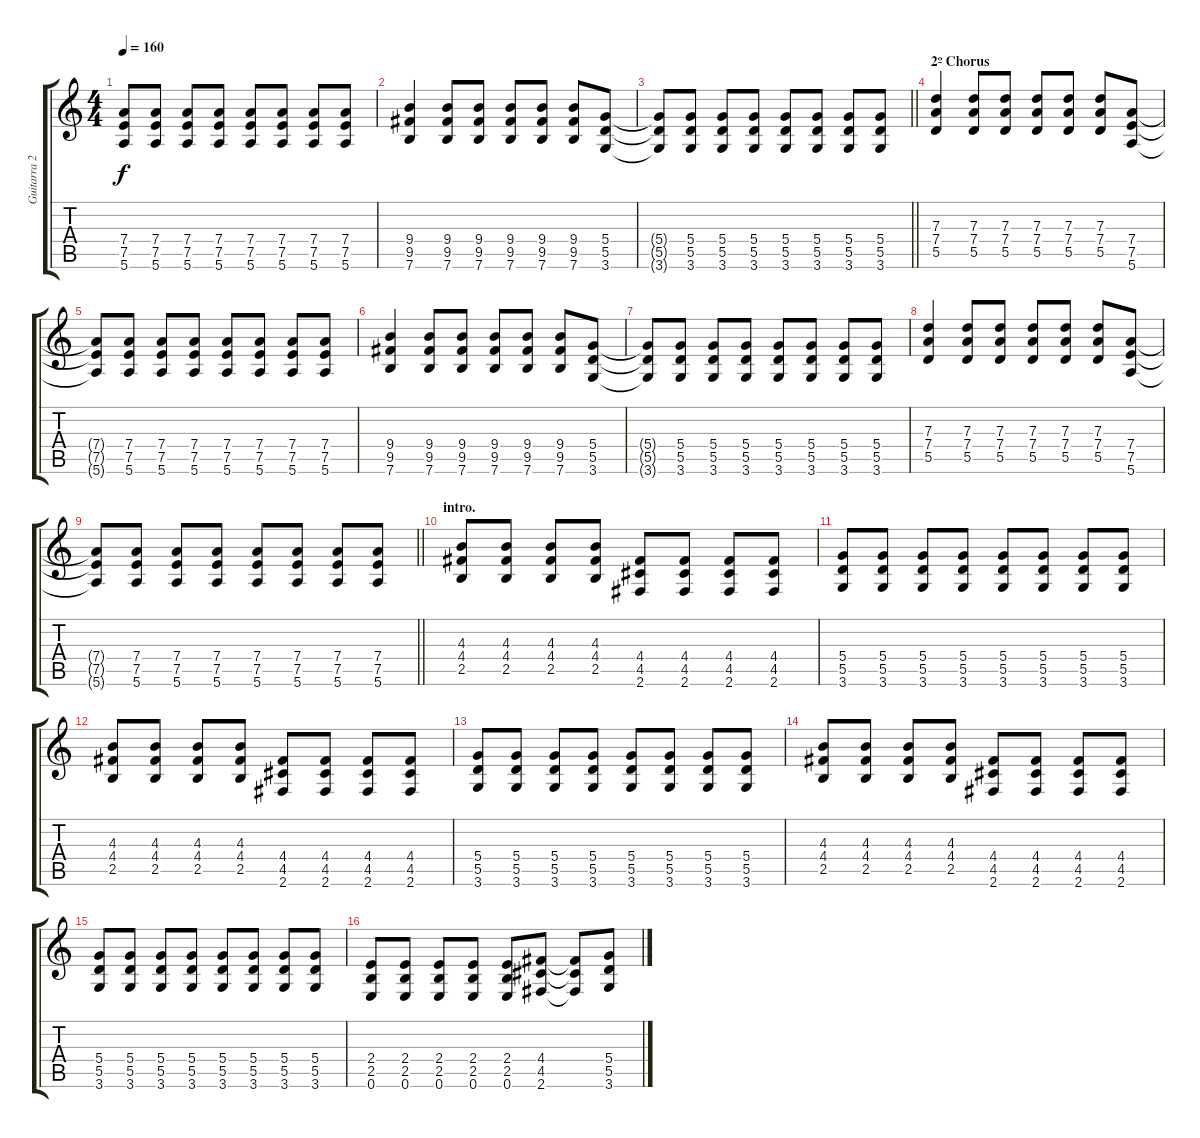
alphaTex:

\track ("Guitarra 2 - Erik" "Guitarra 2") {instrument distortionguitar}
\staff {score tabs}
\tuning (E4 B3 G3 D3 A2 E2) {hide}
\ts (4 4)
\tempo 160
\clef g2
\ks c
(7.4{t} 7.5{t} 5.6{t}).8{dy f} (7.4 7.5 5.6).8 (7.4 7.5 5.6).8 (7.4 7.5 5.6).8 (7.4 7.5 5.6).8 (7.4 7.5 5.6).8 (7.4 7.5 5.6).8 (7.4 7.5 5.6).8 |
(9.4 9.5 7.6).4 (9.4 9.5 7.6).8 (9.4 9.5 7.6).8 (9.4 9.5 7.6).8 (9.4 9.5 7.6).8 (9.4 9.5 7.6).8 (5.4 5.5 3.6).8 |
\barLineRight lightlight
(5.4{t} 5.5{t} 3.6{t}).8 (5.4 5.5 3.6).8 (5.4 5.5 3.6).8 (5.4 5.5 3.6).8 (5.4 5.5 3.6).8 (5.4 5.5 3.6).8 (5.4 5.5 3.6).8 (5.4 5.5 3.6).8 |
\section ("" "2º Chorus")
(7.3 7.4 5.5).4 (7.3 7.4 5.5).8 (7.3 7.4 5.5).8 (7.3 7.4 5.5).8 (7.3 7.4 5.5).8 (7.3 7.4 5.5).8 (7.4 7.5 5.6).8 |
(7.4{t} 7.5{t} 5.6{t}).8 (7.4 7.5 5.6).8 (7.4 7.5 5.6).8 (7.4 7.5 5.6).8 (7.4 7.5 5.6).8 (7.4 7.5 5.6).8 (7.4 7.5 5.6).8 (7.4 7.5 5.6).8 |
(9.4 9.5 7.6).4 (9.4 9.5 7.6).8 (9.4 9.5 7.6).8 (9.4 9.5 7.6).8 (9.4 9.5 7.6).8 (9.4 9.5 7.6).8 (5.4 5.5 3.6).8 |
(5.4{t} 5.5{t} 3.6{t}).8 (5.4 5.5 3.6).8 (5.4 5.5 3.6).8 (5.4 5.5 3.6).8 (5.4 5.5 3.6).8 (5.4 5.5 3.6).8 (5.4 5.5 3.6).8 (5.4 5.5 3.6).8 |
(7.3 7.4 5.5).4 (7.3 7.4 5.5).8 (7.3 7.4 5.5).8 (7.3 7.4 5.5).8 (7.3 7.4 5.5).8 (7.3 7.4 5.5).8 (7.4 7.5 5.6).8 |
\barLineRight lightlight
(7.4{t} 7.5{t} 5.6{t}).8 (7.4 7.5 5.6).8 (7.4 7.5 5.6).8 (7.4 7.5 5.6).8 (7.4 7.5 5.6).8 (7.4 7.5 5.6).8 (7.4 7.5 5.6).8 (7.4 7.5 5.6).8 |
\section ("" "intro.")
(4.3 4.4 2.5).8 (4.3 4.4 2.5).8 (4.3 4.4 2.5).8 (4.3 4.4 2.5).8 (4.4 4.5 2.6).8 (4.4 4.5 2.6).8 (4.4 4.5 2.6).8 (4.4 4.5 2.6).8 |
(5.4 5.5 3.6).8 (5.4 5.5 3.6).8 (5.4 5.5 3.6).8 (5.4 5.5 3.6).8 (5.4 5.5 3.6).8 (5.4 5.5 3.6).8 (5.4 5.5 3.6).8 (5.4 5.5 3.6).8 |
(4.3 4.4 2.5).8 (4.3 4.4 2.5).8 (4.3 4.4 2.5).8 (4.3 4.4 2.5).8 (4.4 4.5 2.6).8 (4.4 4.5 2.6).8 (4.4 4.5 2.6).8 (4.4 4.5 2.6).8 |
(5.4 5.5 3.6).8 (5.4 5.5 3.6).8 (5.4 5.5 3.6).8 (5.4 5.5 3.6).8 (5.4 5.5 3.6).8 (5.4 5.5 3.6).8 (5.4 5.5 3.6).8 (5.4 5.5 3.6).8 |
(4.3 4.4 2.5).8 (4.3 4.4 2.5).8 (4.3 4.4 2.5).8 (4.3 4.4 2.5).8 (4.4 4.5 2.6).8 (4.4 4.5 2.6).8 (4.4 4.5 2.6).8 (4.4 4.5 2.6).8 |
(5.4 5.5 3.6).8 (5.4 5.5 3.6).8 (5.4 5.5 3.6).8 (5.4 5.5 3.6).8 (5.4 5.5 3.6).8 (5.4 5.5 3.6).8 (5.4 5.5 3.6).8 (5.4 5.5 3.6).8 |
(2.4 2.5 0.6).8 (2.4 2.5 0.6).8 (2.4 2.5 0.6).8 (2.4 2.5 0.6).8 (2.4 2.5 0.6).8 (4.4 4.5 2.6).8 (4.4{t} 4.5{t} 2.6{t}).8 (5.4 5.5 3.6).8
